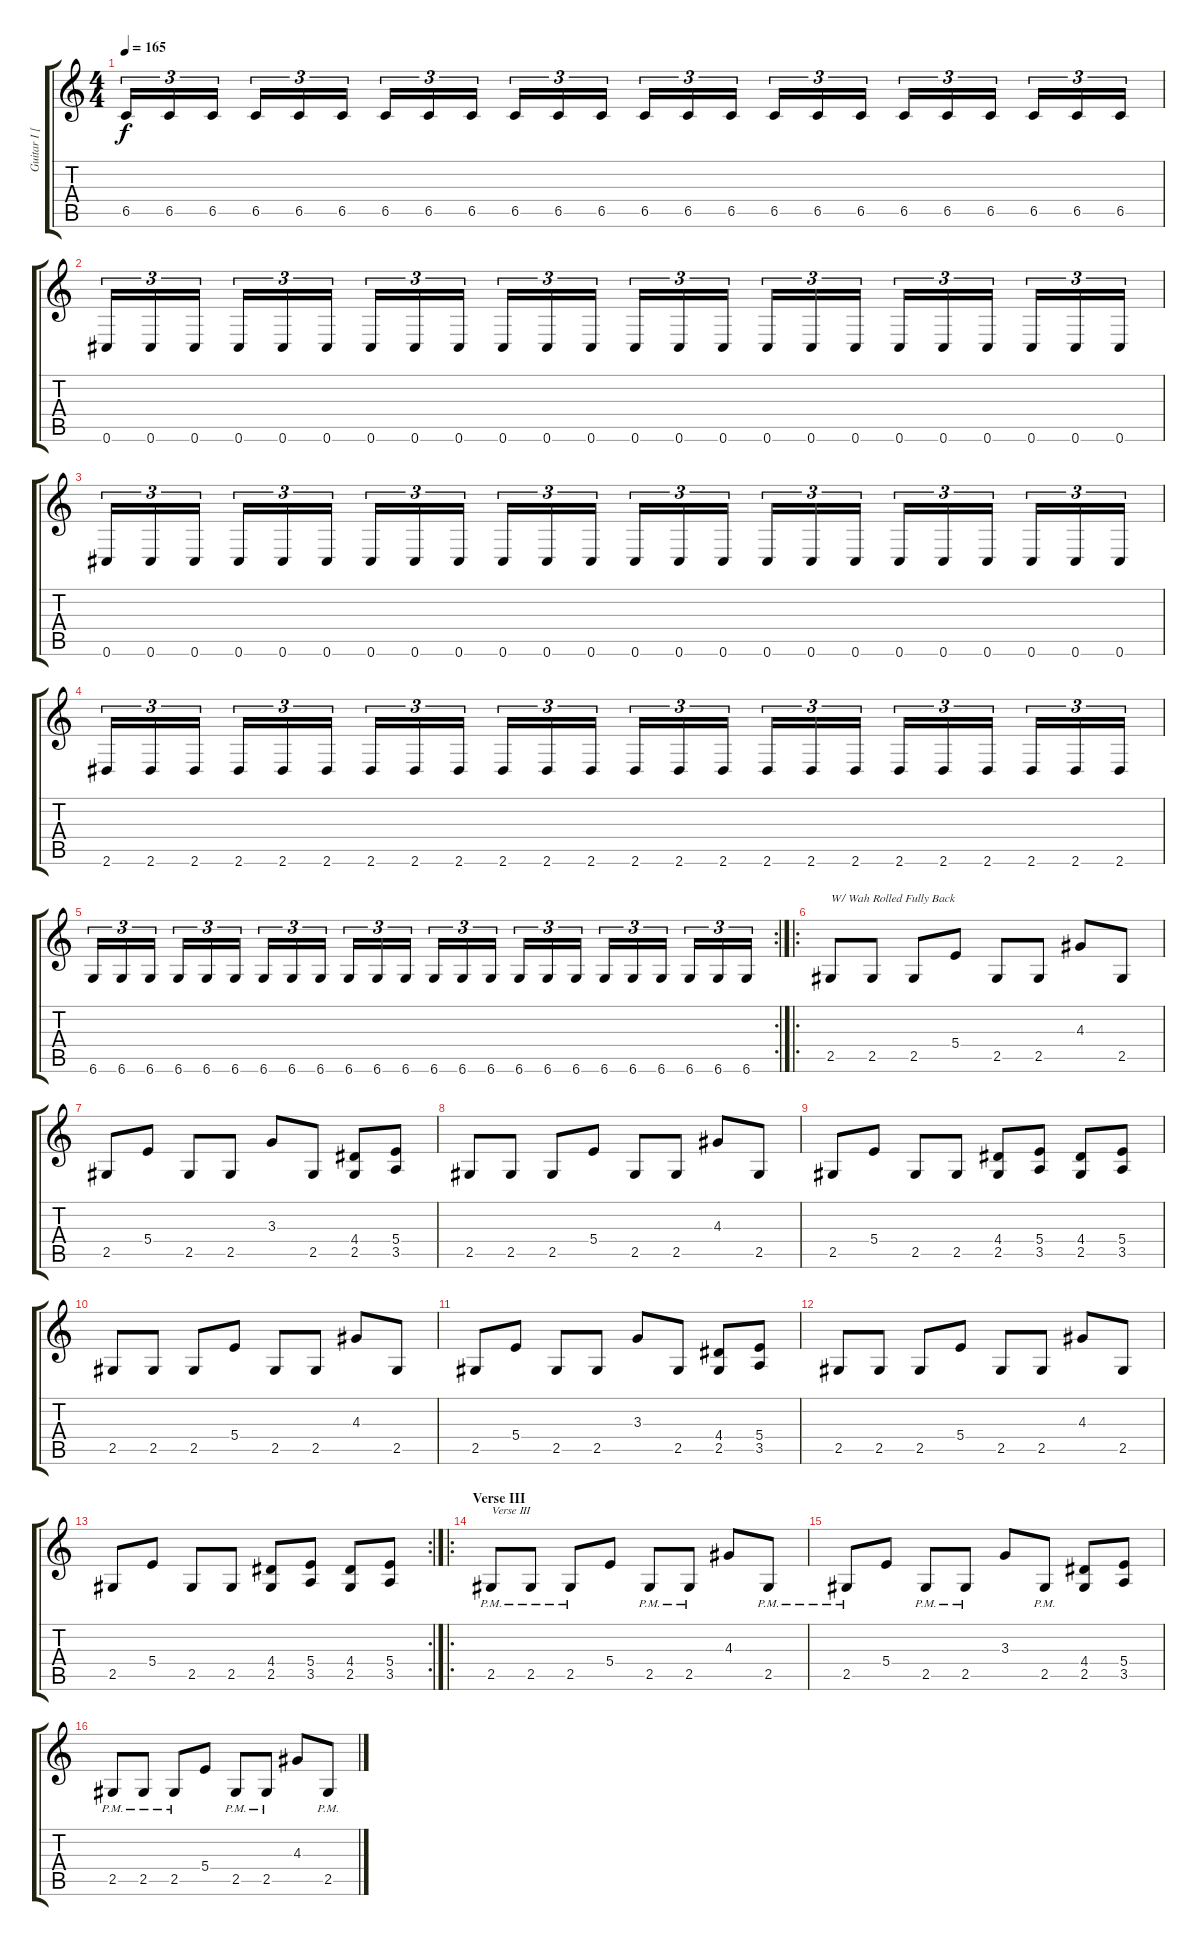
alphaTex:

\track ("Guitar I [Ivar Peerson]" "Guitar I [") {instrument distortionguitar}
\staff {score tabs}
\tuning (Db4 Ab3 E3 B2 Gb2 Db2) {hide}
\ts (4 4)
\tempo 165
\clef g2
\ks c
6.5.16{tu (3 2) dy f} 6.5.16{tu (3 2)} 6.5.16{tu (3 2)} 6.5.16{tu (3 2)} 6.5.16{tu (3 2)} 6.5.16{tu (3 2)} 6.5.16{tu (3 2)} 6.5.16{tu (3 2)} 6.5.16{tu (3 2)} 6.5.16{tu (3 2)} 6.5.16{tu (3 2)} 6.5.16{tu (3 2)} 6.5.16{tu (3 2)} 6.5.16{tu (3 2)} 6.5.16{tu (3 2)} 6.5.16{tu (3 2)} 6.5.16{tu (3 2)} 6.5.16{tu (3 2)} 6.5.16{tu (3 2)} 6.5.16{tu (3 2)} 6.5.16{tu (3 2)} 6.5.16{tu (3 2)} 6.5.16{tu (3 2)} 6.5.16{tu (3 2)} |
0.6.16{tu (3 2)} 0.6.16{tu (3 2)} 0.6.16{tu (3 2)} 0.6.16{tu (3 2)} 0.6.16{tu (3 2)} 0.6.16{tu (3 2)} 0.6.16{tu (3 2)} 0.6.16{tu (3 2)} 0.6.16{tu (3 2)} 0.6.16{tu (3 2)} 0.6.16{tu (3 2)} 0.6.16{tu (3 2)} 0.6.16{tu (3 2)} 0.6.16{tu (3 2)} 0.6.16{tu (3 2)} 0.6.16{tu (3 2)} 0.6.16{tu (3 2)} 0.6.16{tu (3 2)} 0.6.16{tu (3 2)} 0.6.16{tu (3 2)} 0.6.16{tu (3 2)} 0.6.16{tu (3 2)} 0.6.16{tu (3 2)} 0.6.16{tu (3 2)} |
0.6.16{tu (3 2)} 0.6.16{tu (3 2)} 0.6.16{tu (3 2)} 0.6.16{tu (3 2)} 0.6.16{tu (3 2)} 0.6.16{tu (3 2)} 0.6.16{tu (3 2)} 0.6.16{tu (3 2)} 0.6.16{tu (3 2)} 0.6.16{tu (3 2)} 0.6.16{tu (3 2)} 0.6.16{tu (3 2)} 0.6.16{tu (3 2)} 0.6.16{tu (3 2)} 0.6.16{tu (3 2)} 0.6.16{tu (3 2)} 0.6.16{tu (3 2)} 0.6.16{tu (3 2)} 0.6.16{tu (3 2)} 0.6.16{tu (3 2)} 0.6.16{tu (3 2)} 0.6.16{tu (3 2)} 0.6.16{tu (3 2)} 0.6.16{tu (3 2)} |
2.6.16{tu (3 2)} 2.6.16{tu (3 2)} 2.6.16{tu (3 2)} 2.6.16{tu (3 2)} 2.6.16{tu (3 2)} 2.6.16{tu (3 2)} 2.6.16{tu (3 2)} 2.6.16{tu (3 2)} 2.6.16{tu (3 2)} 2.6.16{tu (3 2)} 2.6.16{tu (3 2)} 2.6.16{tu (3 2)} 2.6.16{tu (3 2)} 2.6.16{tu (3 2)} 2.6.16{tu (3 2)} 2.6.16{tu (3 2)} 2.6.16{tu (3 2)} 2.6.16{tu (3 2)} 2.6.16{tu (3 2)} 2.6.16{tu (3 2)} 2.6.16{tu (3 2)} 2.6.16{tu (3 2)} 2.6.16{tu (3 2)} 2.6.16{tu (3 2)} |
\rc 2
6.6.16{tu (3 2)} 6.6.16{tu (3 2)} 6.6.16{tu (3 2)} 6.6.16{tu (3 2)} 6.6.16{tu (3 2)} 6.6.16{tu (3 2)} 6.6.16{tu (3 2)} 6.6.16{tu (3 2)} 6.6.16{tu (3 2)} 6.6.16{tu (3 2)} 6.6.16{tu (3 2)} 6.6.16{tu (3 2)} 6.6.16{tu (3 2)} 6.6.16{tu (3 2)} 6.6.16{tu (3 2)} 6.6.16{tu (3 2)} 6.6.16{tu (3 2)} 6.6.16{tu (3 2)} 6.6.16{tu (3 2)} 6.6.16{tu (3 2)} 6.6.16{tu (3 2)} 6.6.16{tu (3 2)} 6.6.16{tu (3 2)} 6.6.16{tu (3 2)} |
\ro
2.5.8{txt "W/ Wah Rolled Fully Back" volume 10 instrument electricguitarclean} 2.5.8 2.5.8 5.4.8 2.5.8 2.5.8 4.3.8 2.5.8 |
2.5.8 5.4.8 2.5.8 2.5.8 3.3.8 2.5.8 (4.4 2.5).8 (5.4 3.5).8 |
2.5.8 2.5.8 2.5.8 5.4.8 2.5.8 2.5.8 4.3.8 2.5.8 |
2.5.8 5.4.8 2.5.8 2.5.8 (4.4 2.5).8 (5.4 3.5).8 (4.4 2.5).8 (5.4 3.5).8 |
2.5.8 2.5.8 2.5.8 5.4.8 2.5.8 2.5.8 4.3.8 2.5.8 |
2.5.8 5.4.8 2.5.8 2.5.8 3.3.8 2.5.8 (4.4 2.5).8 (5.4 3.5).8 |
2.5.8 2.5.8 2.5.8 5.4.8 2.5.8 2.5.8 4.3.8 2.5.8 |
\rc 2
2.5.8 5.4.8 2.5.8 2.5.8 (4.4 2.5).8 (5.4 3.5).8 (4.4 2.5).8 (5.4 3.5).8 |
\ro
\section ("" "Verse III")
2.5{pm}.8{txt "Verse III" volume 13 instrument distortionguitar} 2.5{pm}.8 2.5{pm}.8 5.4.8 2.5{pm}.8 2.5{pm}.8 4.3.8 2.5{pm}.8 |
2.5{pm}.8 5.4.8 2.5{pm}.8 2.5{pm}.8 3.3.8 2.5{pm}.8 (4.4 2.5).8 (5.4 3.5).8 |
2.5{pm}.8 2.5{pm}.8 2.5{pm}.8 5.4.8 2.5{pm}.8 2.5{pm}.8 4.3.8 2.5{pm}.8
